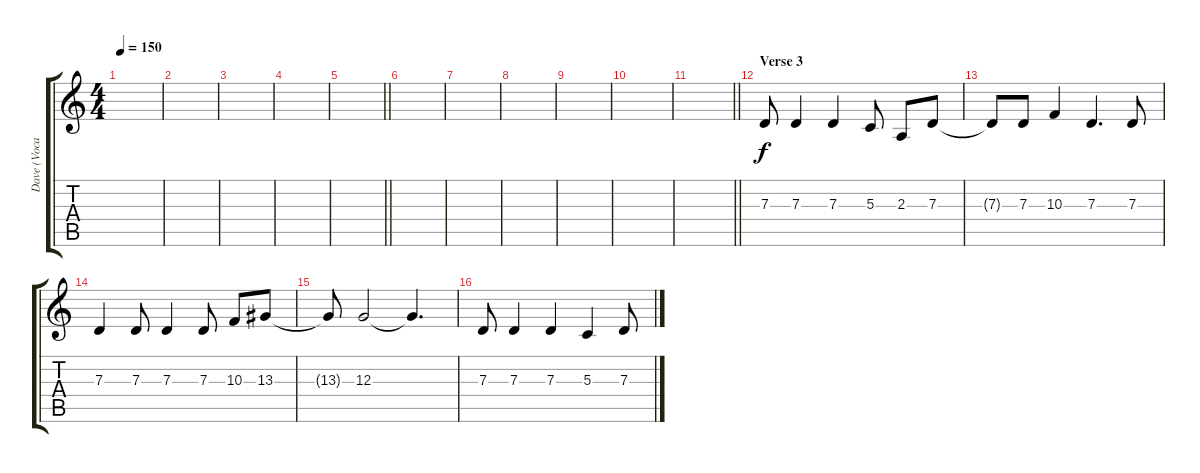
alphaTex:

\track ("Dave (Vocals)" "Dave (Voca") {instrument lead2sawtooth}
\staff {score tabs}
\tuning (E4 B3 G3 D3 A2 E2) {hide}
\ts (4 4)
\tempo 150
\clef g2
\ks c
|
|
|
|
\barLineRight lightlight
|
|
|
|
|
|
\barLineRight lightlight
|
\section ("" "Verse 3")
7.3.8 7.3.4 7.3.4 5.3.8 2.3.8 7.3.8 |
7.3{t}.8 7.3.8 10.3.4 7.3.4{d} 7.3.8 |
7.3.4 7.3.8 7.3.4 7.3.8 10.3.8 13.3.8 |
13.3{t}.8 12.3.2 12.3{t}.4{d} |
7.3.8 7.3.4 7.3.4 5.3.4 7.3.8
